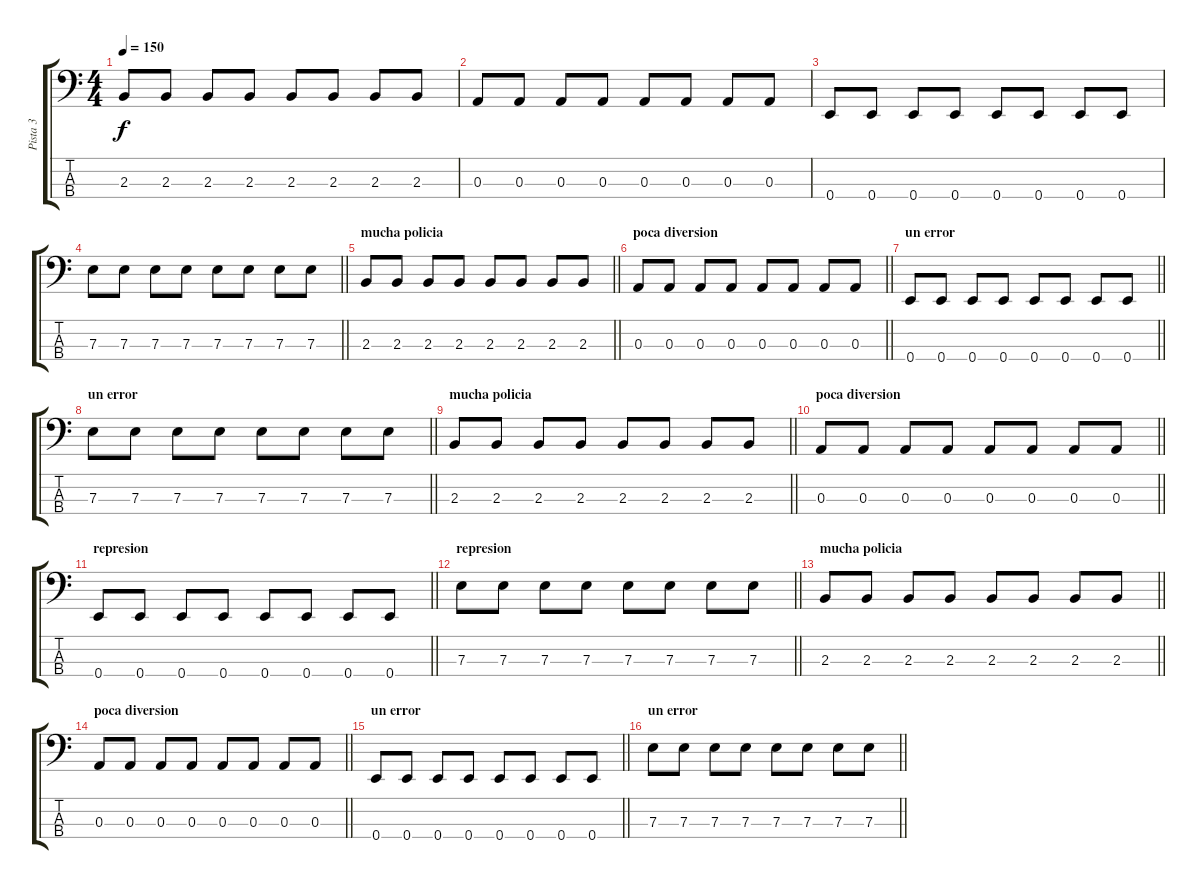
\track ("Pista 3" "Pista 3") {instrument electricbassfinger}
\staff {score tabs}
\tuning (G2 D2 A1 E1) {hide}
\ts (4 4)
\tempo 150
\clef f4
\ks c
2.3.8{dy f} 2.3.8 2.3.8 2.3.8 2.3.8 2.3.8 2.3.8 2.3.8 |
0.3.8 0.3.8 0.3.8 0.3.8 0.3.8 0.3.8 0.3.8 0.3.8 |
0.4.8 0.4.8 0.4.8 0.4.8 0.4.8 0.4.8 0.4.8 0.4.8 |
\barLineRight lightlight
7.3.8 7.3.8 7.3.8 7.3.8 7.3.8 7.3.8 7.3.8 7.3.8 |
\section ("" "mucha policia")
\barLineRight lightlight
2.3.8 2.3.8 2.3.8 2.3.8 2.3.8 2.3.8 2.3.8 2.3.8 |
\section ("" "poca diversion")
\barLineRight lightlight
0.3.8 0.3.8 0.3.8 0.3.8 0.3.8 0.3.8 0.3.8 0.3.8 |
\section ("" "un error")
\barLineRight lightlight
0.4.8 0.4.8 0.4.8 0.4.8 0.4.8 0.4.8 0.4.8 0.4.8 |
\section ("" "un error")
\barLineRight lightlight
7.3.8 7.3.8 7.3.8 7.3.8 7.3.8 7.3.8 7.3.8 7.3.8 |
\section ("" "mucha policia")
\barLineRight lightlight
2.3.8 2.3.8 2.3.8 2.3.8 2.3.8 2.3.8 2.3.8 2.3.8 |
\section ("" "poca diversion")
\barLineRight lightlight
0.3.8 0.3.8 0.3.8 0.3.8 0.3.8 0.3.8 0.3.8 0.3.8 |
\section ("" "represion")
\barLineRight lightlight
0.4.8 0.4.8 0.4.8 0.4.8 0.4.8 0.4.8 0.4.8 0.4.8 |
\section ("" "represion")
\barLineRight lightlight
7.3.8 7.3.8 7.3.8 7.3.8 7.3.8 7.3.8 7.3.8 7.3.8 |
\section ("" "mucha policia")
\barLineRight lightlight
2.3.8 2.3.8 2.3.8 2.3.8 2.3.8 2.3.8 2.3.8 2.3.8 |
\section ("" "poca diversion")
\barLineRight lightlight
0.3.8 0.3.8 0.3.8 0.3.8 0.3.8 0.3.8 0.3.8 0.3.8 |
\section ("" "un error")
\barLineRight lightlight
0.4.8 0.4.8 0.4.8 0.4.8 0.4.8 0.4.8 0.4.8 0.4.8 |
\section ("" "un error")
\barLineRight lightlight
7.3.8 7.3.8 7.3.8 7.3.8 7.3.8 7.3.8 7.3.8 7.3.8
